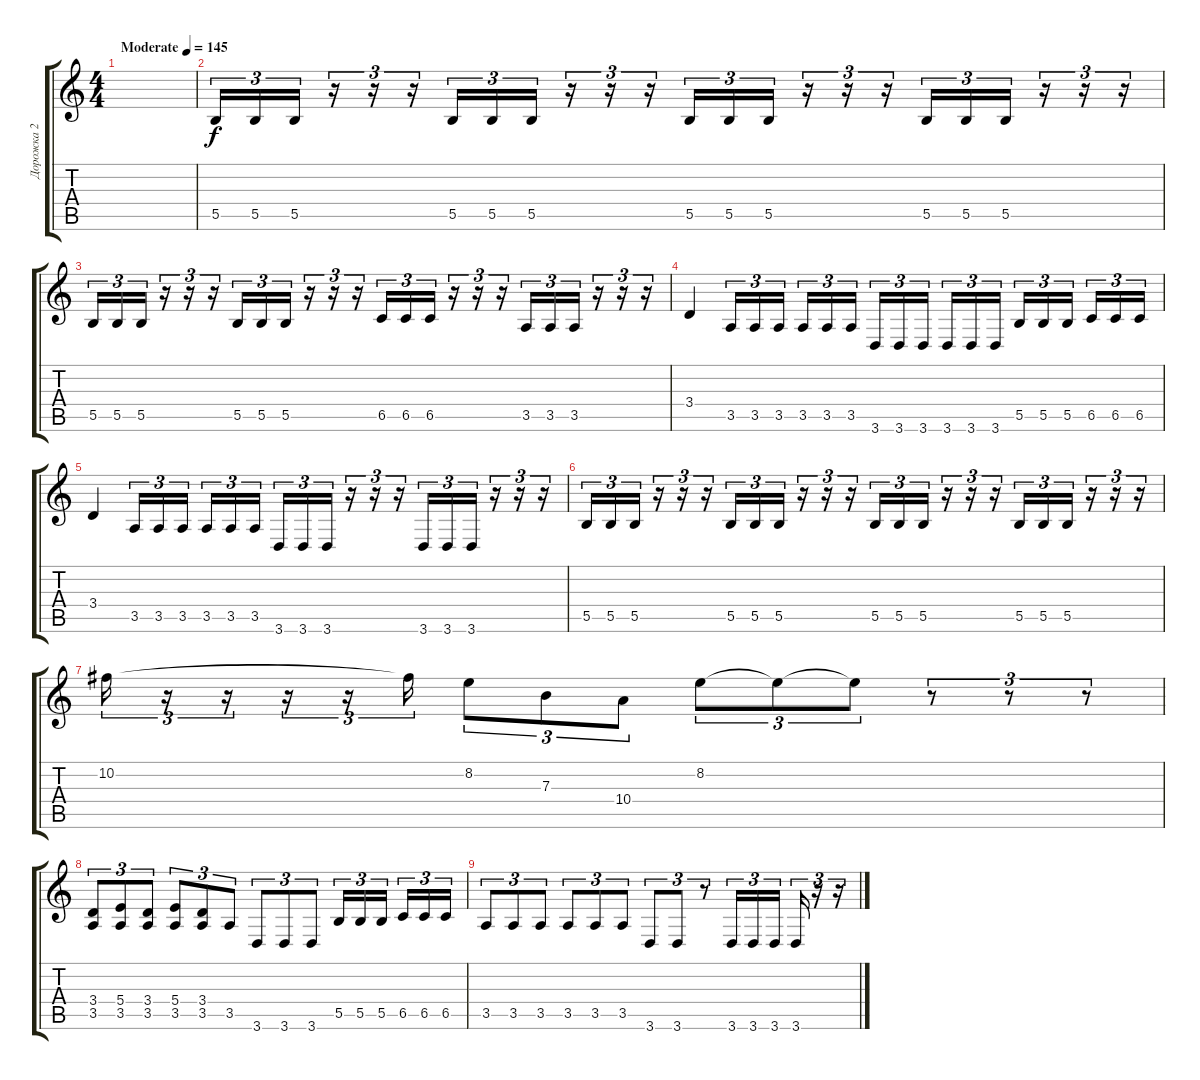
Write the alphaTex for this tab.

\track ("Дорожка 2" "Дорожка 2") {instrument distortionguitar}
\staff {score tabs}
\tuning (Db4 Ab3 E3 B2 Gb2 B1) {hide}
\ts (4 4)
\tempo (145 "Moderate")
\clef g2
\ks c
|
5.5.16{tu (3 2)} 5.5.16{tu (3 2)} 5.5.16{tu (3 2)} r.16{tu (3 2)} r.16{tu (3 2)} r.16{tu (3 2)} 5.5.16{tu (3 2)} 5.5.16{tu (3 2)} 5.5.16{tu (3 2)} r.16{tu (3 2)} r.16{tu (3 2)} r.16{tu (3 2)} 5.5.16{tu (3 2)} 5.5.16{tu (3 2)} 5.5.16{tu (3 2)} r.16{tu (3 2)} r.16{tu (3 2)} r.16{tu (3 2)} 5.5.16{tu (3 2)} 5.5.16{tu (3 2)} 5.5.16{tu (3 2)} r.16{tu (3 2)} r.16{tu (3 2)} r.16{tu (3 2)} |
5.5.16{tu (3 2)} 5.5.16{tu (3 2)} 5.5.16{tu (3 2)} r.16{tu (3 2)} r.16{tu (3 2)} r.16{tu (3 2)} 5.5.16{tu (3 2)} 5.5.16{tu (3 2)} 5.5.16{tu (3 2)} r.16{tu (3 2)} r.16{tu (3 2)} r.16{tu (3 2)} 6.5.16{tu (3 2)} 6.5.16{tu (3 2)} 6.5.16{tu (3 2)} r.16{tu (3 2)} r.16{tu (3 2)} r.16{tu (3 2)} 3.5.16{tu (3 2)} 3.5.16{tu (3 2)} 3.5.16{tu (3 2)} r.16{tu (3 2)} r.16{tu (3 2)} r.16{tu (3 2)} |
3.4.4 3.5.16{tu (3 2)} 3.5.16{tu (3 2)} 3.5.16{tu (3 2) beam splitsecondary} 3.5.16{tu (3 2)} 3.5.16{tu (3 2)} 3.5.16{tu (3 2)} 3.6.16{tu (3 2)} 3.6.16{tu (3 2)} 3.6.16{tu (3 2) beam splitsecondary} 3.6.16{tu (3 2)} 3.6.16{tu (3 2)} 3.6.16{tu (3 2)} 5.5.16{tu (3 2)} 5.5.16{tu (3 2)} 5.5.16{tu (3 2) beam splitsecondary} 6.5.16{tu (3 2)} 6.5.16{tu (3 2)} 6.5.16{tu (3 2)} |
3.4.4 3.5.16{tu (3 2)} 3.5.16{tu (3 2)} 3.5.16{tu (3 2) beam splitsecondary} 3.5.16{tu (3 2)} 3.5.16{tu (3 2)} 3.5.16{tu (3 2)} 3.6.16{tu (3 2)} 3.6.16{tu (3 2)} 3.6.16{tu (3 2)} r.16{tu (3 2)} r.16{tu (3 2)} r.16{tu (3 2)} 3.6.16{tu (3 2)} 3.6.16{tu (3 2)} 3.6.16{tu (3 2)} r.16{tu (3 2)} r.16{tu (3 2)} r.16{tu (3 2)} |
5.5.16{tu (3 2)} 5.5.16{tu (3 2)} 5.5.16{tu (3 2)} r.16{tu (3 2)} r.16{tu (3 2)} r.16{tu (3 2)} 5.5.16{tu (3 2)} 5.5.16{tu (3 2)} 5.5.16{tu (3 2)} r.16{tu (3 2)} r.16{tu (3 2)} r.16{tu (3 2)} 5.5.16{tu (3 2)} 5.5.16{tu (3 2)} 5.5.16{tu (3 2)} r.16{tu (3 2)} r.16{tu (3 2)} r.16{tu (3 2)} 5.5.16{tu (3 2)} 5.5.16{tu (3 2)} 5.5.16{tu (3 2)} r.16{tu (3 2)} r.16{tu (3 2)} r.16{tu (3 2)} |
10.2.16{tu (3 2)} r.16{tu (3 2)} r.16{tu (3 2)} r.16{tu (3 2)} r.16{tu (3 2)} 10.2{t}.16{tu (3 2)} 8.2.8{tu (3 2)} 7.3.8{tu (3 2)} 10.4.8{tu (3 2)} 8.2.8{tu (3 2)} 8.2{t}.8{tu (3 2)} 8.2{t}.8{tu (3 2)} r.8{tu (3 2)} r.8{tu (3 2)} r.8{tu (3 2)} |
(3.4 3.5).8{tu (3 2)} (5.4 3.5).8{tu (3 2)} (3.4 3.5).8{tu (3 2)} (5.4 3.5).8{tu (3 2)} (3.4 3.5).8{tu (3 2)} 3.5.8{tu (3 2)} 3.6.8{tu (3 2)} 3.6.8{tu (3 2)} 3.6.8{tu (3 2)} 5.5.16{tu (3 2)} 5.5.16{tu (3 2)} 5.5.16{tu (3 2) beam splitsecondary} 6.5.16{tu (3 2)} 6.5.16{tu (3 2)} 6.5.16{tu (3 2)} |
3.5.8{tu (3 2)} 3.5.8{tu (3 2)} 3.5.8{tu (3 2)} 3.5.8{tu (3 2)} 3.5.8{tu (3 2)} 3.5.8{tu (3 2)} 3.6.8{tu (3 2)} 3.6.8{tu (3 2)} r.8{tu (3 2)} 3.6.16{tu (3 2)} 3.6.16{tu (3 2)} 3.6.16{tu (3 2) beam splitsecondary} 3.6.16{tu (3 2)} r.16{tu (3 2)} r.16{tu (3 2)}
